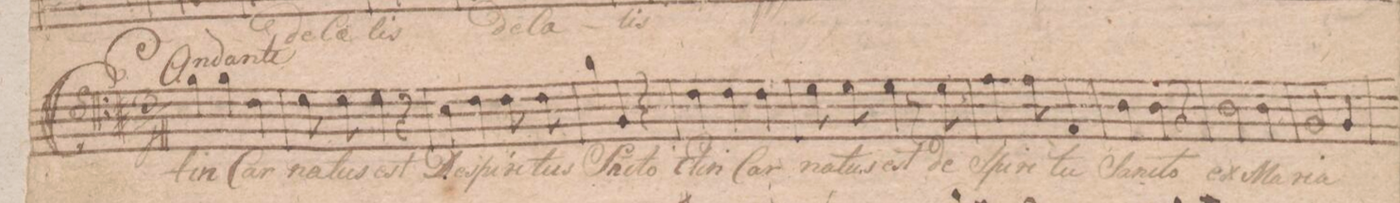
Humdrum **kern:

**kern	**text	**dynam
*I"Baſso.	*	*
*clefF4	*	*
*k[f#c#]	*	*
*met(c|)	*	*
*M2/2	*	*
*M3/4	*	*
4B\	Et	.
4B\	in-	.
4F#\	-Car-	.
=106	=106	=106
8G\	-na-	.
8G\	-tus	.
4G\	est	.
4r	.	.
=107	=107	=107
4E\	De	.
4F#\	spi-	.
8F#\	-ri-	.
8F#\	-tus	.
=108	=108	=108
4B\	Sa(n)-	.
4BB/	-cto	.
4r	.	.
=109	=109	=109
4F#\	Et	.
4F#\	in-	.
4F#\	-Car-	.
=110	=110	=110
8G\	-na-	.
8G\	-tus	.
4G\	est	.
8r	.	.
8G\	de	.
=111	=111	=111
4.A\	Spi-	.
8A\	-ri-	.
4AA/	-tu	.
=112	=112	=112
4D\	San-	.
4D\	-cto	.
4r	.	.
=113	=113	=113
2D\	ex	.
4D\	Ma-	.
=114	=114	=114
2BB/	-ri-	.
4BB/	-a	.
=115	=115	=115
*-	*-	*-
